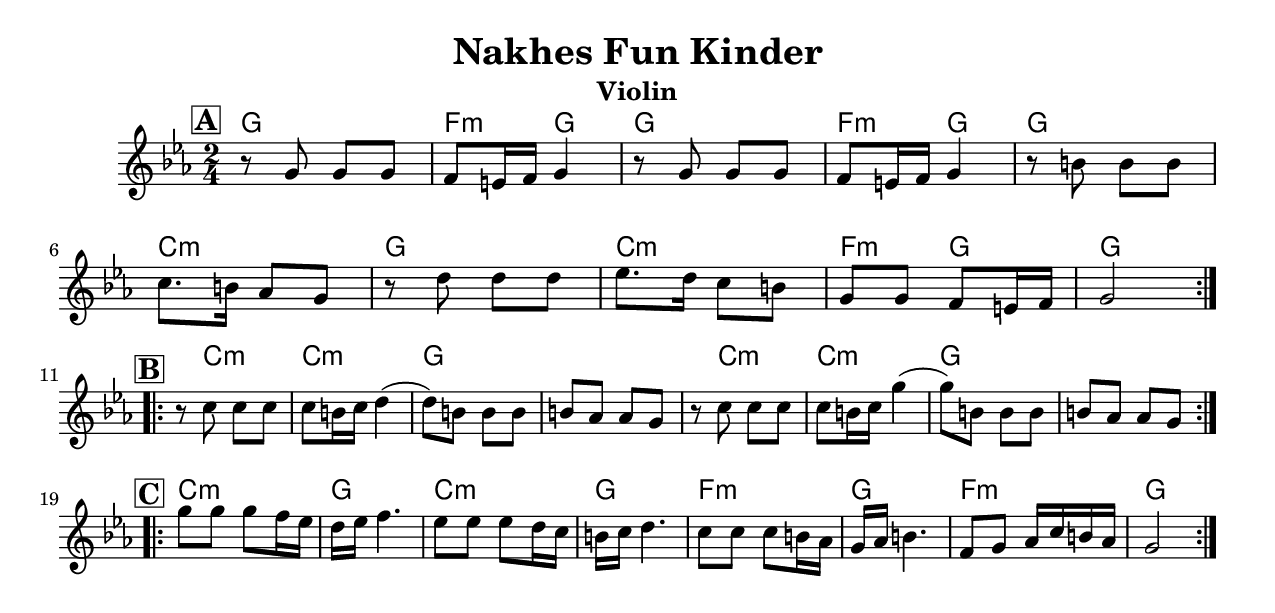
\version "2.24.0"
\language "english"
%\pointAndClickOff
%\include "english.ly"
%\pointAndClickOff
\paper{
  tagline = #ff
  print-all-headers = ##t
  #(set-paper-size "letter")
}
%date = #(strftime "%d-%m-%Y" (localtime (current-time)))

%\markup{ \italic{ \date }  }

%\markup{ Got something to say? }

global = {
  \clef treble
  \key g \minor
  \time 2/4
  \set Score.rehearsalMarkFormatter = #format-mark-box-alphabet
}

%#################################### Melody ########################
melody = \relative c' {
  \global
  %\partial 16*3 a16 d f   %lead in notes

  \repeat volta 2{
    \mark \default
    r8 d8 d8  d8  | %
    c8  b16 c16  d4 | %
    r8 d8 d8  d8  | %
    c8  b16 c16  d4 | %
    r8 fs8 fs8  fs8  | %
    g8.  fs16  ef8  d8  | %
    r8 a'8 a8  a8  | %
    bf8.  a16  g8  fs8  | %
    d8  d8  c8  b16 c16
    d2

  }
  \break
  \repeat volta 2{
    \mark \default
    r8 g8 g8  g8
    g8  fs16 g16  a4 (
    a8 )  fs8  fs8  fs8
    fs8  ef8  ef8  d8
    r8 g8 g8  g8
    g8  fs16 g16  d'4 (
    d8 )  fs,8  fs8  fs8
    fs8  ef8  ef8  d
  }
  \break
  \repeat volta 2{
    \mark \default
    d'8  d8  d8  c16 bf16
    a16  bf16  c4.
    bf8  bf  bf  a16 g
    fs16  g16  a4.
    g8  g8  g8  fs16 ef16
    d16  ef16  fs4.
    c8  d8  ef16  g16 fs16 ef16
    d2
  }

}
%################################# Lyrics #####################
%\addlyrics{  }
%################################# Chords #######################
harmonies = \chordmode {
  d2
  c4:m d4
  d2
  c4:m d4
  d2
  g2:m
  d2
  g2:m
  c4:m d4
  d2
  %b
  s8 g8*3:m
  g2:m
  d2*2
  s8 g8*3:m
  g2:m
  d2*2
  %C
  g2:m
  d2
  g2:m
  d2
  c2:m
  d2
  c2:m
  d2
}

\score {
  <<
    \new ChordNames {
      \set chordChanges = ##f
      \transpose d g
      \harmonies
    }
    \new Staff
    \transpose d g
    \melody
  >>
  \header{
    title= "Nakhes Fun Kinder"
    subtitle=""
    composer= ""
    instrument = "Violin"
    arranger= ""
  }
  \midi{\tempo 4 = 120}
  \layout{indent = 1.0\cm}
}
%{
% more verses:
\markup{}
\markup {
  \fill-line {
    \hspace #0.1 % distance from left margin
    \column {
      \line { "1."
	\column {
	  ""
	}
      }
      \hspace #0.2 % vertical distance between verses
      \line { "2."
	\column {
	 ""
	}
      }
    }
    \hspace #0.1  % horiz. distance between columns
    \column {
      \line { "3."
	\column {
	  ""
	}
      }
      \hspace #0.2 % distance between verses
      \line { "4."
	\column {
	 ""
	}
      }
    }
    \hspace #0.1 % distance to right margin
  }
}

%}
